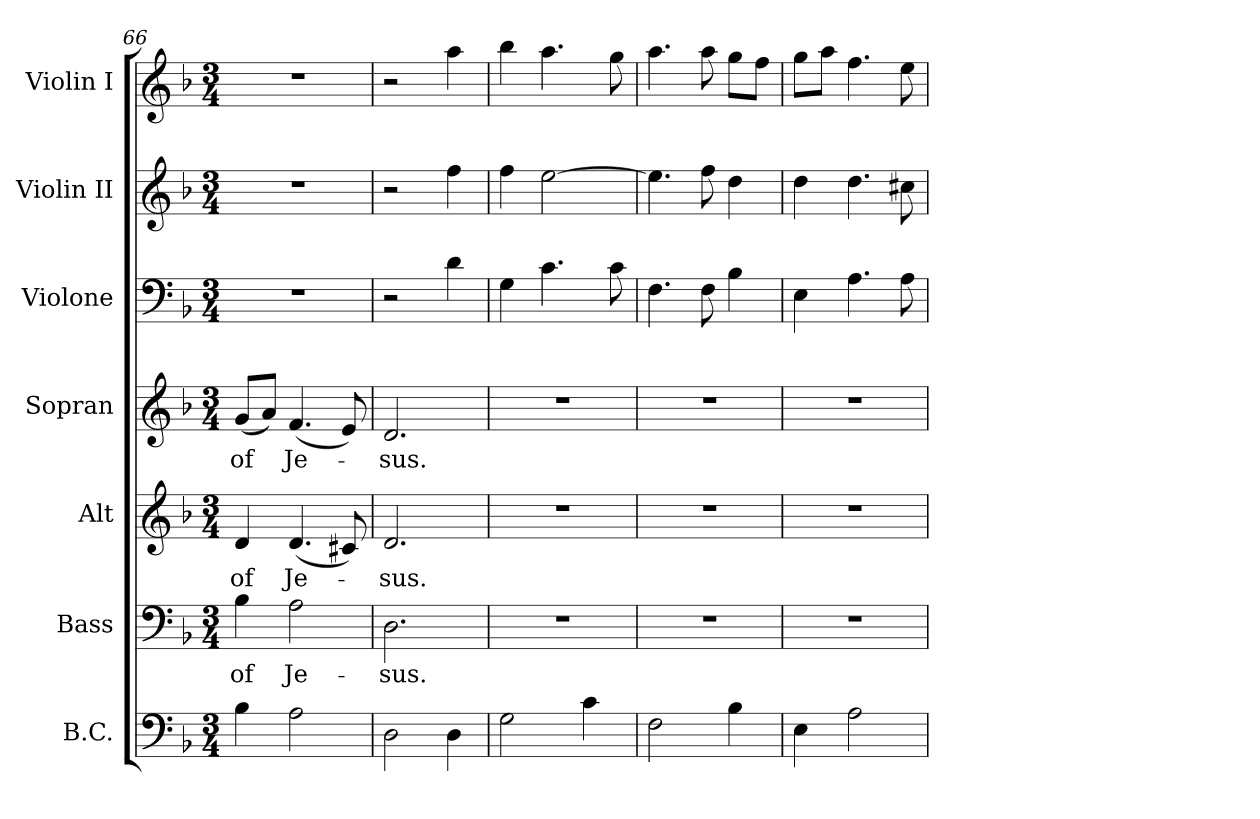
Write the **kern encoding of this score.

**kern	**kern	**text	**kern	**text	**kern	**text	**kern	**kern	**kern
*part7	*part6	*part6	*part5	*part5	*part4	*part4	*part3	*part2	*part1
*staff7	*staff6	*staff6	*staff5	*staff5	*staff4	*staff4	*staff3	*staff2	*staff1
*I"B.C.	*I"Bass	*	*I"Alt	*	*I"Sopran	*	*I"Violone	*I"Violin II	*I"Violin I
*	*I'B.	*	*I'A.	*	*I'S.	*	*	*I'Vln. II	*I'Vln. I
*clefF4	*clefF4	*	*clefG2	*	*clefG2	*	*clefF4	*clefG2	*clefG2
*k[b-]	*k[b-]	*	*k[b-]	*	*k[b-]	*	*k[b-]	*k[b-]	*k[b-]
*F:	*F:	*	*F:	*	*F:	*	*F:	*F:	*F:
*M3/4	*M3/4	*	*M3/4	*	*M3/4	*	*M3/4	*M3/4	*M3/4
=66	=66	=66	=66	=66	=66	=66	=66	=66	=66
!	!	!LO:LY:b:color=#000000	!	!	!	!	!	!	!
!	!	!	!	!LO:LY:b:color=#000000	!	!	!	!	!
!	!	!	!	!	!	!LO:LY:b:color=#000000	!LO:N:vis=1	!LO:N:vis=1	!LO:N:vis=1
4B-i\	4B-i\	of	4di/	of	(8gi/L	of	2.r	2.r	2.r
.	.	.	.	.	8ai/J)	.	.	.	.
!	!	!LO:LY:b:color=#000000	!	!	!	!	!	!	!
!	!	!	!	!LO:LY:b:color=#000000	!	!	!	!	!
!	!	!	!	!	!	!LO:LY:b:color=#000000	!	!	!
2Ai\	2Ai\	Je-	(4.di/	Je-	(4.fi/	Je-	.	.	.
.	.	.	8c#Xi/)	.	8ei/)	.	.	.	.
=67	=67	=67	=67	=67	=67	=67	=67	=67	=67
!	!	!LO:LY:b:color=#000000	!	!	!	!	!	!	!
!	!	!	!	!LO:LY:b:color=#000000	!	!	!	!	!
!	!	!	!	!	!	!LO:LY:b:color=#000000	!	!	!
2Di\	2.Di\	-sus.	2.di/	-sus.	2.di/	-sus.	2r	2r	2r
4Di\	.	.	.	.	.	.	4di\	4ffi\	4aai\
=68	=68	=68	=68	=68	=68	=68	=68	=68	=68
!	!LO:N:vis=1	!	!LO:N:vis=1	!	!LO:N:vis=1	!	!	!	!
2Gi\	2.r	.	2.r	.	2.r	.	4Gi\	4ffi\	4bb-i\
.	.	.	.	.	.	.	4.ci\	[2eei\	4.aai\
4ci\	.	.	.	.	.	.	.	.	.
.	.	.	.	.	.	.	8ci\	.	8ggi\
=69	=69	=69	=69	=69	=69	=69	=69	=69	=69
!	!LO:N:vis=1	!	!LO:N:vis=1	!	!LO:N:vis=1	!	!	!	!
2Fi\	2.r	.	2.r	.	2.r	.	4.Fi\	4.eei\]	4.aai\
.	.	.	.	.	.	.	8Fi\	8ffi\	8aai\
4B-i\	.	.	.	.	.	.	4B-i\	4ddi\	8ggi\L
.	.	.	.	.	.	.	.	.	8ffi\J
=70	=70	=70	=70	=70	=70	=70	=70	=70	=70
!	!LO:N:vis=1	!	!LO:N:vis=1	!	!LO:N:vis=1	!	!	!	!
4Ei\	2.r	.	2.r	.	2.r	.	4Ei\	4ddi\	8ggi\L
.	.	.	.	.	.	.	.	.	8aai\J
2Ai\	.	.	.	.	.	.	4.Ai\	4.ddi\	4.ffi\
.	.	.	.	.	.	.	8Ai\	8cc#Xi\	8eei\
=	=	=	=	=	=	=	=	=	=
*-	*-	*-	*-	*-	*-	*-	*-	*-	*-
